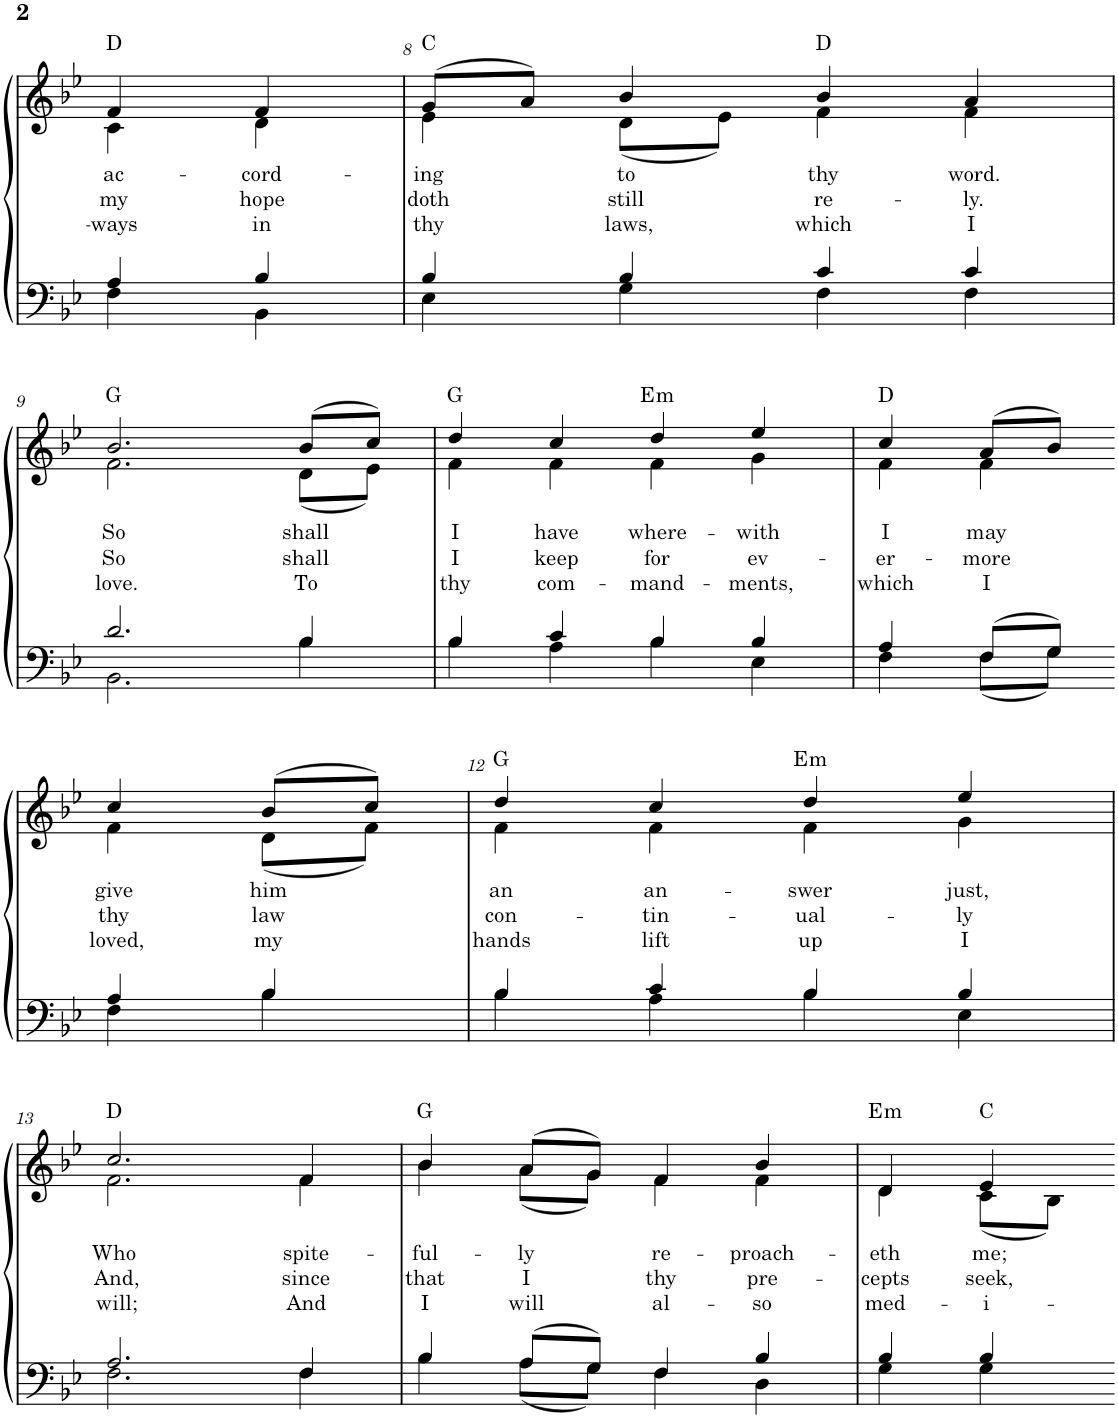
**kern	**kern	**text	**text	**text	**harte
*part1	*part1	*part1	*part1	*part1	*part1
*staff2	*staff1	*staff1	*staff1	*staff1	*
*I"Choir	*	*	*	*	*
!!LO:PB:g=z
*clefF4	*clefG2	*	*	*	*
*k[b-e-]	*k[b-e-]	*	*	*	*
*B-:	*B-:	*	*	*	*
*M4/4	*M4/4	*	*	*	*
=7X4	=7X4	=7X4	=7X4	=7X4	=7X4
*^	*	*	*	*	*
!	!	!	!LO:LY:b	!LO:LY:b	!LO:LY:b	!
*	*	*^	*	*	*	*
4A/	4F\	4f/	4c\	ac-	my	-ways	D:maj
!	!	!	!	!LO:LY:b	!LO:LY:b	!LO:LY:b	!
4B-/	4BB-\	4f/	4d\	-cord-	hope	in	.
=8	=8	=8	=8	=8	=8	=8	=8
!	!	!	!	!LO:LY:b	!LO:LY:b	!LO:LY:b	!
4B-/	4E-\	(8g/L	4e-\	-ing	doth	thy	C:maj
.	.	8a/J)	.	.	.	.	.
!	!	!	!	!LO:LY:b	!LO:LY:b	!LO:LY:b	!
4B-/	4G\	4b-/	(8d\L	to	still	laws,	.
.	.	.	8e-\J)	.	.	.	.
!	!	!	!	!LO:LY:b	!LO:LY:b	!LO:LY:b	!
4c/	4F\	4b-/	4f\	thy	re-	which	D:maj
!	!	!	!	!LO:LY:b	!LO:LY:b	!LO:LY:b	!
4c/	4F\	4a/	4f\	word.	-ly.	I	.
!!LO:LB:g=z	!!
=9	=9	=9	=9	=9	=9	=9	=9
!	!	!	!	!LO:LY:b	!LO:LY:b	!LO:LY:b	!
2.d/	2.BB-\	2.b-/	2.f\	So	So	love.	G:maj
!	!	!	!	!LO:LY:b	!LO:LY:b	!LO:LY:b	!
4B-/	4B-\	(8b-/L	(8d\L	shall	shall	To	.
.	.	8cc/J)	8e-\J)	.	.	.	.
=10	=10	=10	=10	=10	=10	=10	=10
!	!	!	!	!LO:LY:b	!LO:LY:b	!LO:LY:b	!
4B-/	4B-\	4dd/	4f\	I	I	thy	G:maj
!	!	!	!	!LO:LY:b	!LO:LY:b	!LO:LY:b	!
4c/	4A\	4cc/	4f\	have	keep	com-	.
!	!	!	!	!LO:LY:b	!LO:LY:b	!LO:LY:b	!LO:H:kt=m
4B-/	4B-\	4dd/	4f\	where-	for	-mand-	E:min
!	!	!	!	!LO:LY:b	!LO:LY:b	!LO:LY:b	!
4B-/	4E-\	4ee-/	4g\	-with	ev-	-ments,	.
=11	=11	=11	=11	=11	=11	=11	=11
!	!	!	!	!LO:LY:b	!LO:LY:b	!LO:LY:b	!
4A/	4F\	4cc/	4f\	I	-er-	which	D:maj
!	!	!	!	!LO:LY:b	!LO:LY:b	!LO:LY:b	!
8F/L	8F\L	(8a/L	4f\	may	-more	I	.
8G/J	8G\J	8b-/J)	.	.	.	.	.
!!LO:LB:g=z	!!
=11X5-	=11X5-	=11X5-	=11X5-	=11X5-	=11X5-	=11X5-	=11X5-
!	!	!	!	!LO:LY:b	!LO:LY:b	!LO:LY:b	!
4A/	4F\	4cc/	4f\	give	thy	loved,	.
!	!	!	!	!LO:LY:b	!LO:LY:b	!LO:LY:b	!
4B-/	4B-\	(8b-/L	(8d\L	him	law	my	.
.	.	8cc/J)	8f\J)	.	.	.	.
=12	=12	=12	=12	=12	=12	=12	=12
!	!	!	!	!LO:LY:b	!LO:LY:b	!LO:LY:b	!
4B-/	4B-\	4dd/	4f\	an	con-	hands	G:maj
!	!	!	!	!LO:LY:b	!LO:LY:b	!LO:LY:b	!
4c/	4A\	4cc/	4f\	an-	-tin-	lift	.
!	!	!	!	!LO:LY:b	!LO:LY:b	!LO:LY:b	!LO:H:kt=m
4B-/	4B-\	4dd/	4f\	-swer	-ual-	up	E:min
!	!	!	!	!LO:LY:b	!LO:LY:b	!LO:LY:b	!
4B-/	4E-\	4ee-/	4g\	just,	-ly	I	.
!!LO:LB:g=z	!!
=13	=13	=13	=13	=13	=13	=13	=13
!	!	!	!	!LO:LY:b	!LO:LY:b	!LO:LY:b	!
2.A/	2.F\	2.cc/	2.f\	Who	And,	will;	D:maj
!	!	!	!	!LO:LY:b	!LO:LY:b	!LO:LY:b	!
4F/	4F\	4f/	4f\	spite-	since	And	.
=14	=14	=14	=14	=14	=14	=14	=14
!	!	!	!	!LO:LY:b	!LO:LY:b	!LO:LY:b	!
4B-/	4B-\	4b-/	4b-\	-ful-	that	I	G:maj
!	!	!	!	!LO:LY:b	!LO:LY:b	!LO:LY:b	!
8A/L	8A\L	(8a/L	(8a\L	-ly	I	will	.
8G/J	8G\J	8g/J)	8g\J)	.	.	.	.
!	!	!	!	!LO:LY:b	!LO:LY:b	!LO:LY:b	!
4F/	4F\	4f/	4f\	re-	thy	al-	.
!	!	!	!	!LO:LY:b	!LO:LY:b	!LO:LY:b	!
4B-/	4D\	4b-/	4f\	-proach-	pre-	-so	.
=15	=15	=15	=15	=15	=15	=15	=15
!	!	!	!	!LO:LY:b	!LO:LY:b	!LO:LY:b	!LO:H:kt=m
4B-/	4G\	4d/	4d\	-eth	-cepts	med-	E:min
!	!	!	!	!LO:LY:b	!LO:LY:b	!LO:LY:b	!
4B-/	4G\	4e-/	(8c\L	me;	seek,	-i-	C:maj
.	.	.	8B-\J)	.	.	.	.
*v	*v	*	*	*	*	*	*
*	*v	*v	*	*	*	*
=-	=-	=-	=-	=-	=-
*-	*-	*-	*-	*-	*-
